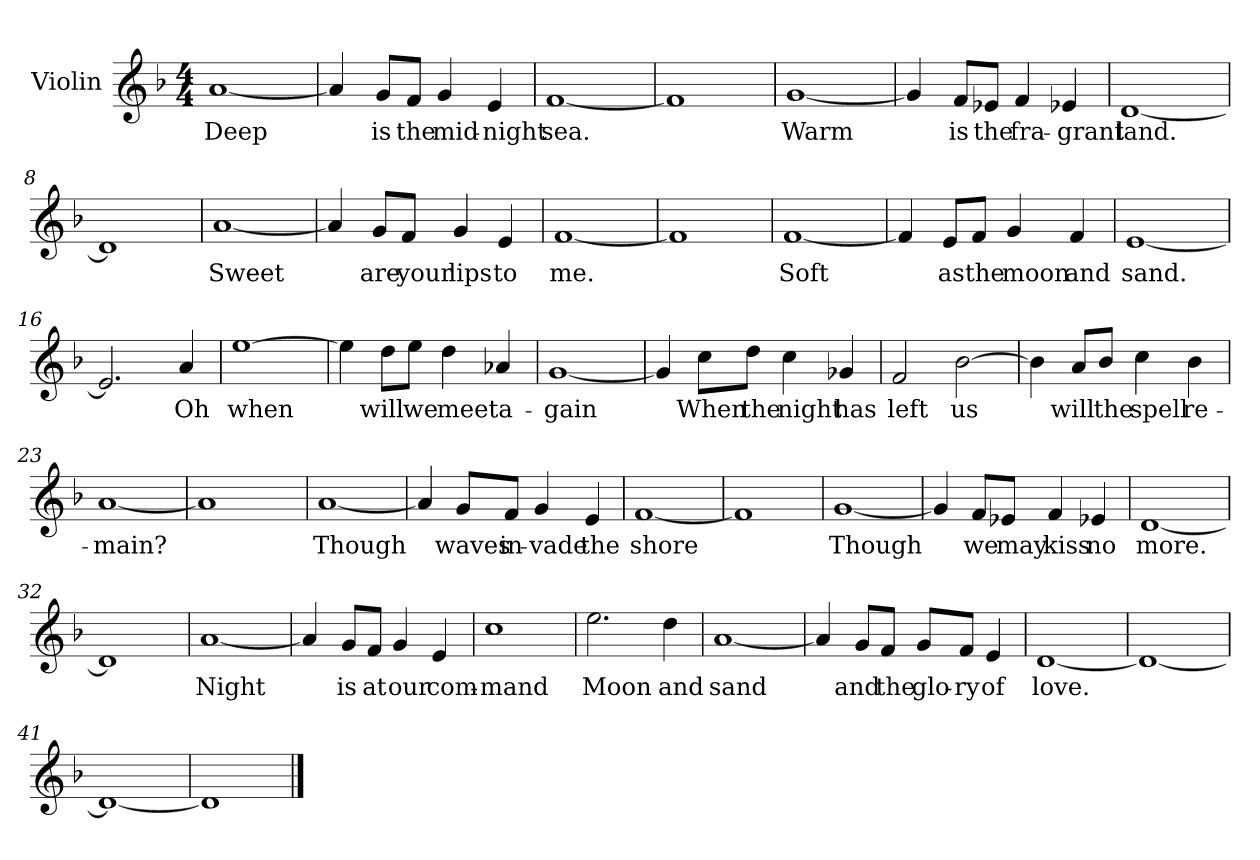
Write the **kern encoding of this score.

**kern	**text
*part1	*part1
*staff1	*staff1
*I"Violin	*
*I'Vln	*
*clefG2	*
*k[b-]	*
*F:	*
*M4/4	*
=1	=1
[1a	Deep
=2	=2
4a/]	.
8g/L	is
8f/J	the
4g/	mid-
4e/	-night
=3	=3
[1f	sea.
=4	=4
1f]	.
=5	=5
[1g	Warm
=6	=6
4g/]	.
8f/L	is
8e-X/J	the
4f/	fra-
4e-X/	-grant
=7	=7
[1d	land.
=8	=8
1d]	.
!!LO:LB:g=z
=9	=9
[1a	Sweet
=10	=10
4a/]	.
8g/L	are
8f/J	your
4g/	lips
4e/	to
=11	=11
[1f	me.
=12	=12
1f]	.
=13	=13
[1f	Soft
=14	=14
4f/]	.
8e/L	as
8f/J	the
4g/	moon
4f/	and
=15	=15
[1e	sand.
=16	=16
2.e/]	.
4a/	Oh
!!LO:LB:g=z
=17	=17
[1ee	when
=18	=18
4ee\]	.
8dd\L	will
8ee\J	we
4dd\	meet
4a-X/	a-
=19	=19
[1g	-gain
=20	=20
4g/]	.
8cc\L	When
8dd\J	the
4cc\	night
4g-X/	has
!!LO:LB:g=z
=21	=21
2f/	left
[2b-\	us
=22	=22
4b-\]	.
8a/L	will
8b-/J	the
4cc\	spell
4b-\	re-
=23	=23
[1a	-main?
=24	=24
1a]	.
=25	=25
[1a	Though
=26	=26
4a/]	.
8g/L	waves
8f/J	in-
4g/	-vade
4e/	the
=27	=27
[1f	shore
=28	=28
1f]	.
=29	=29
[1g	Though
!!LO:LB:g=z
=30	=30
4g/]	.
8f/L	we
8e-X/J	may
4f/	kiss
4e-X/	no
=31	=31
[1d	more.
=32	=32
1d]	.
=33	=33
[1a	Night
=34	=34
4a/]	.
8g/L	is
8f/J	at
4g/	our
4e/	com-
=35	=35
1cc	-mand
=36	=36
2.ee\	Moon
4dd\	and
=37	=37
[1a	sand
=38	=38
4a/]	.
8g/L	and
8f/J	the
8g/L	glo-
8f/J	-ry
4e/	of
!!LO:LB:g=z
=39	=39
[1d	love.
=40	=40
1d_	.
=41	=41
1d_	.
=42	=42
1d]	.
==	==
*-	*-
